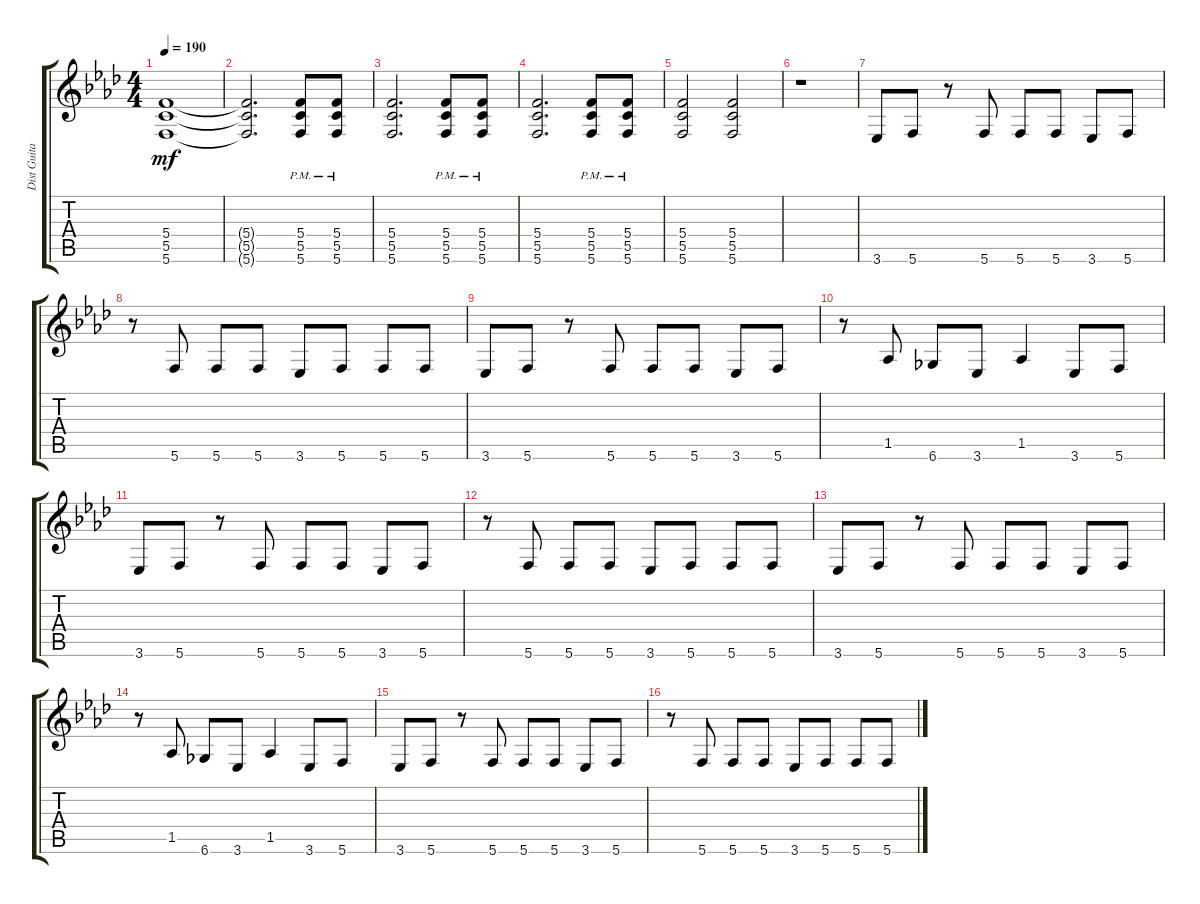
\track ("Dist Guitar 4" "Dist Guita") {instrument distortionguitar}
\staff {score tabs}
\tuning (D4 A3 F3 C3 G2 C2) {hide}
\ts (4 4)
\tempo 190
\clef g2
\ks ab
(5.4 5.5 5.6).1{dy mf} |
(5.4{t} 5.5{t} 5.6{t}).2{d} (5.4{pm} 5.5{pm} 5.6{pm}).8 (5.4{pm} 5.5{pm} 5.6{pm}).8 |
(5.4 5.5 5.6).2{d} (5.4{pm} 5.5{pm} 5.6{pm}).8 (5.4{pm} 5.5{pm} 5.6{pm}).8 |
(5.4 5.5 5.6).2{d} (5.4{pm} 5.5{pm} 5.6{pm}).8 (5.4{pm} 5.5{pm} 5.6{pm}).8 |
(5.4 5.5 5.6).2 (5.4 5.5 5.6).2 |
r.1 |
3.6.8 5.6.8 r.8 5.6.8 5.6.8 5.6.8 3.6.8 5.6.8 |
r.8 5.6.8 5.6.8 5.6.8 3.6.8 5.6.8 5.6.8 5.6.8 |
3.6.8 5.6.8 r.8 5.6.8 5.6.8 5.6.8 3.6.8 5.6.8 |
r.8 1.5.8 6.6.8 3.6.8 1.5.4 3.6.8 5.6.8 |
3.6.8 5.6.8 r.8 5.6.8 5.6.8 5.6.8 3.6.8 5.6.8 |
r.8 5.6.8 5.6.8 5.6.8 3.6.8 5.6.8 5.6.8 5.6.8 |
3.6.8 5.6.8 r.8 5.6.8 5.6.8 5.6.8 3.6.8 5.6.8 |
r.8 1.5.8 6.6.8 3.6.8 1.5.4 3.6.8 5.6.8 |
3.6.8 5.6.8 r.8 5.6.8 5.6.8 5.6.8 3.6.8 5.6.8 |
r.8 5.6.8 5.6.8 5.6.8 3.6.8 5.6.8 5.6.8 5.6.8
